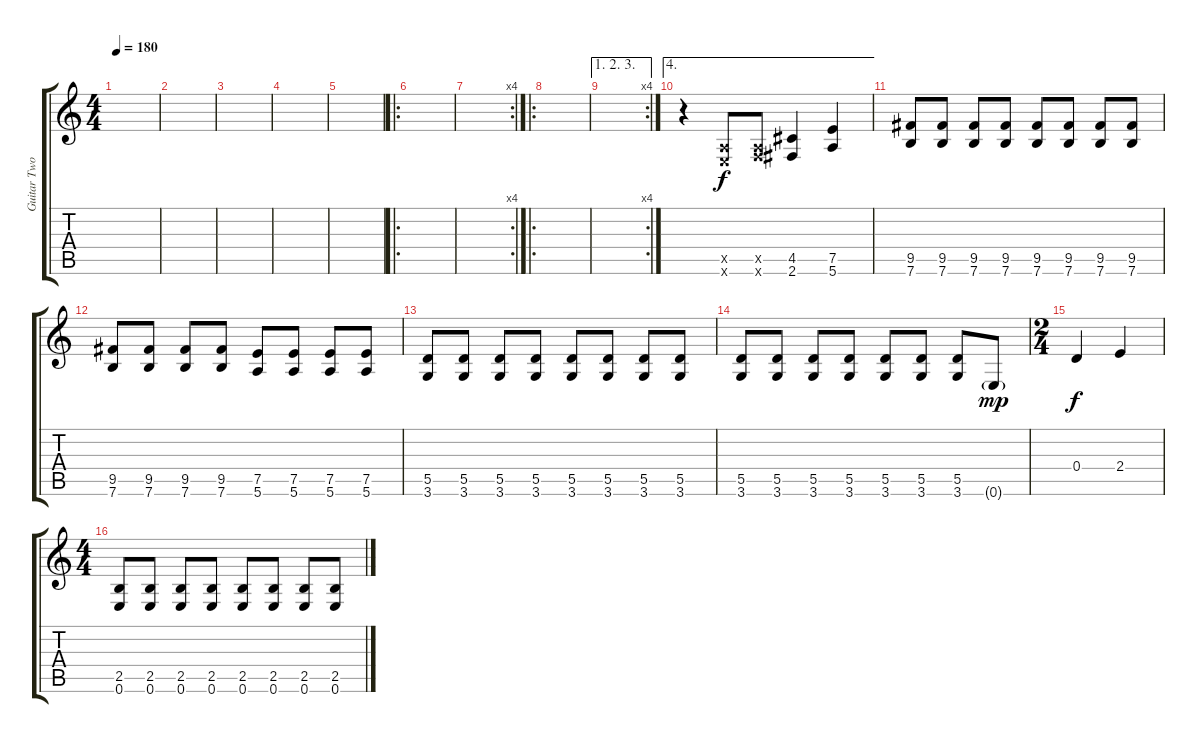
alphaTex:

\track ("Guitar Two" "Guitar Two") {instrument distortionguitar}
\staff {score tabs}
\tuning (E4 B3 G3 D3 A2 E2) {hide}
\ts (4 4)
\tempo 180
\clef g2
\ks c
|
|
|
|
|
\ro
|
\rc 4
|
\ro
|
\ae (1 2 3)
\rc 4
|
\ae 4
r.4 (0.5{x} 0.6{x}).8 (0.5{x} 1.6{x}).8 (4.5 2.6).4 (7.5 5.6).4 |
(9.5 7.6).8 (9.5 7.6).8 (9.5 7.6).8 (9.5 7.6).8 (9.5 7.6).8 (9.5 7.6).8 (9.5 7.6).8 (9.5 7.6).8 |
(9.5 7.6).8 (9.5 7.6).8 (9.5 7.6).8 (9.5 7.6).8 (7.5 5.6).8 (7.5 5.6).8 (7.5 5.6).8 (7.5 5.6).8 |
(5.5 3.6).8 (5.5 3.6).8 (5.5 3.6).8 (5.5 3.6).8 (5.5 3.6).8 (5.5 3.6).8 (5.5 3.6).8 (5.5 3.6).8 |
(5.5 3.6).8 (5.5 3.6).8 (5.5 3.6).8 (5.5 3.6).8 (5.5 3.6).8 (5.5 3.6).8 (5.5 3.6).8 0.6{g}.8{dy mp} |
\ts (2 4)
0.4.4{dy f} 2.4.4 |
\ts (4 4)
(2.5 0.6).8 (2.5 0.6).8 (2.5 0.6).8 (2.5 0.6).8 (2.5 0.6).8 (2.5 0.6).8 (2.5 0.6).8 (2.5 0.6).8
